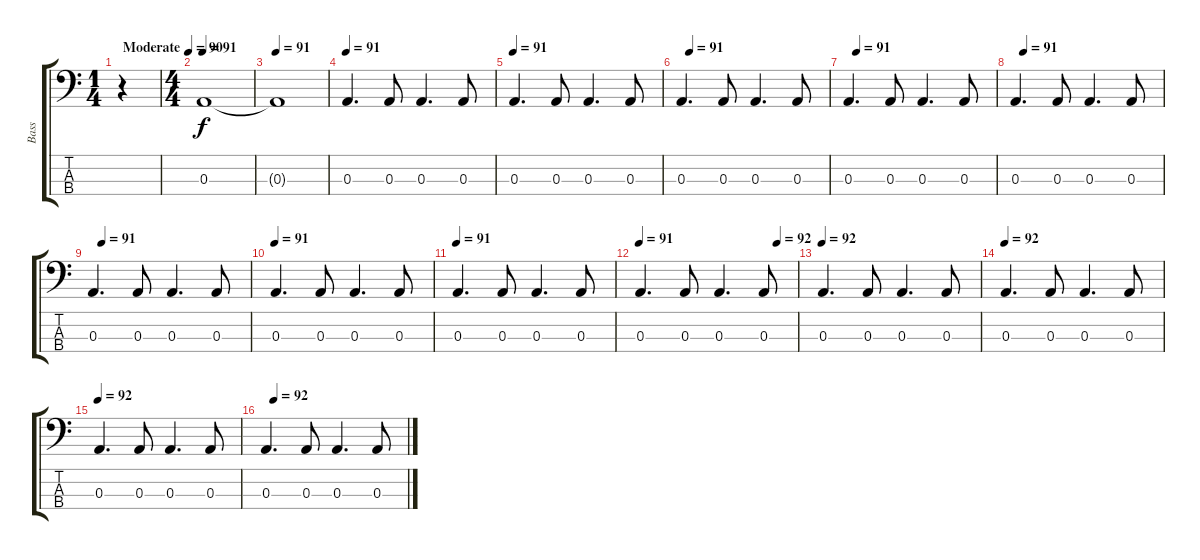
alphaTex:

\track ("Bass" "Bass") {instrument electricbassfinger}
\staff {score tabs}
\tuning (G2 D2 A1 E1) {hide}
\ts (1 4)
\tempo (90 "Moderate")
\clef f4
\ks c
r.4{dy f instrument electricbassfinger} |
\ts (4 4)
\tempo 91
0.3.1 |
\tempo 91
0.3{t}.1 |
\tempo 91
0.3.4{d} 0.3.8 0.3.4{d} 0.3.8 |
\tempo 91
0.3.4{d} 0.3.8 0.3.4{d} 0.3.8 |
\tempo (91 0.0625)
0.3.4{d} 0.3.8 0.3.4{d} 0.3.8 |
\tempo (91 0.0625)
0.3.4{d} 0.3.8 0.3.4{d} 0.3.8 |
\tempo (91 0.0625)
0.3.4{d} 0.3.8 0.3.4{d} 0.3.8 |
\tempo (91 0.0625)
0.3.4{d} 0.3.8 0.3.4{d} 0.3.8 |
\tempo 91
0.3.4{d} 0.3.8 0.3.4{d} 0.3.8 |
\tempo 91
0.3.4{d} 0.3.8 0.3.4{d} 0.3.8 |
\tempo 91
\tempo (92 0.875)
0.3.4{d} 0.3.8 0.3.4{d} 0.3.8 |
\tempo 92
0.3.4{d} 0.3.8 0.3.4{d} 0.3.8 |
\tempo 92
0.3.4{d} 0.3.8 0.3.4{d} 0.3.8 |
\tempo 92
0.3.4{d} 0.3.8 0.3.4{d} 0.3.8 |
\tempo (92 0.0625)
0.3.4{d} 0.3.8 0.3.4{d} 0.3.8
